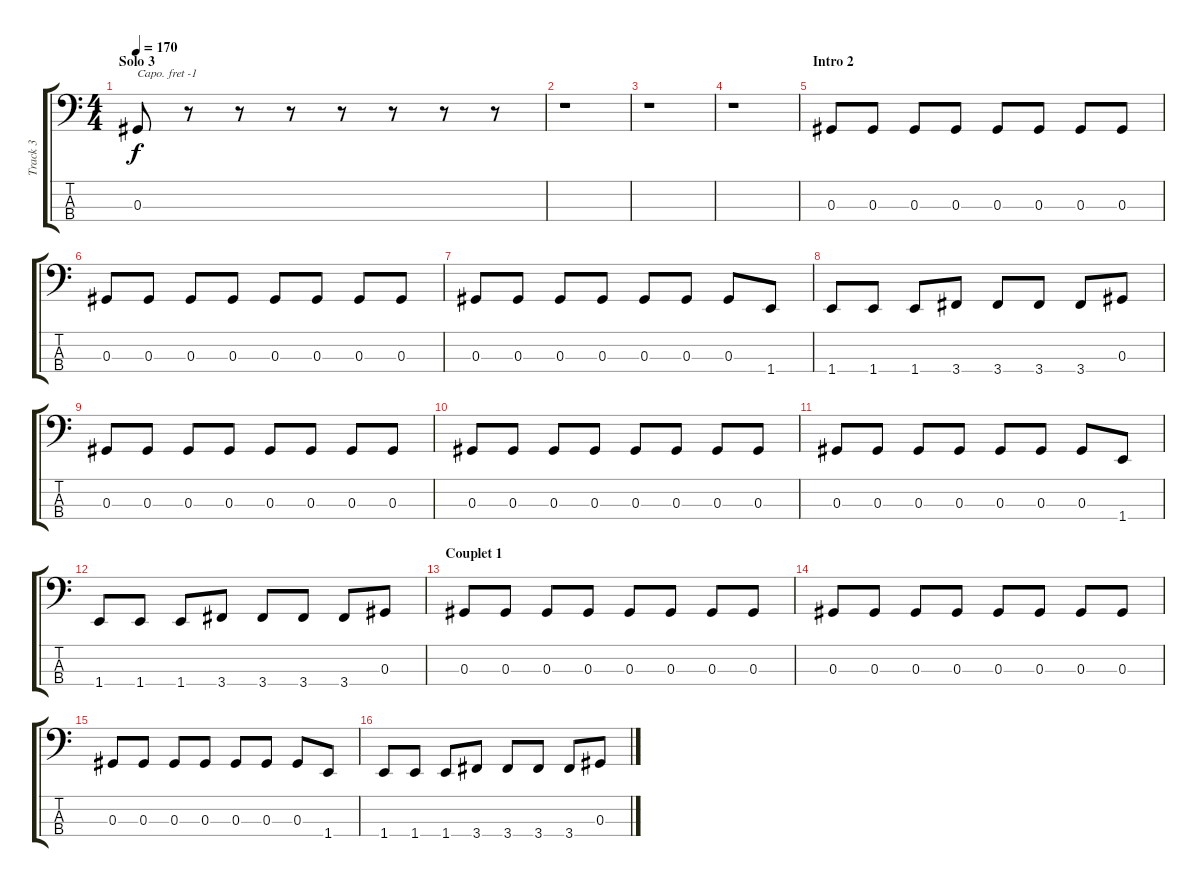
\track ("Track 3" "Track 3") {instrument electricbassfinger}
\staff {score tabs}
\capo -1
\tuning (G2 D2 A1 E1) {hide}
\ts (4 4)
\section ("" "Solo 3")
\tempo 170
\clef f4
\ks c
0.3{t}.8{dy f} r.8 r.8 r.8 r.8 r.8 r.8 r.8 |
r.1 |
r.1 |
r.1 |
\section ("" "Intro 2")
0.3.8 0.3.8 0.3.8 0.3.8 0.3.8 0.3.8 0.3.8 0.3.8 |
0.3.8 0.3.8 0.3.8 0.3.8 0.3.8 0.3.8 0.3.8 0.3.8 |
0.3.8 0.3.8 0.3.8 0.3.8 0.3.8 0.3.8 0.3.8 1.4.8 |
1.4.8 1.4.8 1.4.8 3.4.8 3.4.8 3.4.8 3.4.8 0.3.8 |
0.3.8 0.3.8 0.3.8 0.3.8 0.3.8 0.3.8 0.3.8 0.3.8 |
0.3.8 0.3.8 0.3.8 0.3.8 0.3.8 0.3.8 0.3.8 0.3.8 |
0.3.8 0.3.8 0.3.8 0.3.8 0.3.8 0.3.8 0.3.8 1.4.8 |
1.4.8 1.4.8 1.4.8 3.4.8 3.4.8 3.4.8 3.4.8 0.3.8 |
\section ("" "Couplet 1")
0.3.8 0.3.8 0.3.8 0.3.8 0.3.8 0.3.8 0.3.8 0.3.8 |
0.3.8 0.3.8 0.3.8 0.3.8 0.3.8 0.3.8 0.3.8 0.3.8 |
0.3.8 0.3.8 0.3.8 0.3.8 0.3.8 0.3.8 0.3.8 1.4.8 |
1.4.8 1.4.8 1.4.8 3.4.8 3.4.8 3.4.8 3.4.8 0.3.8
